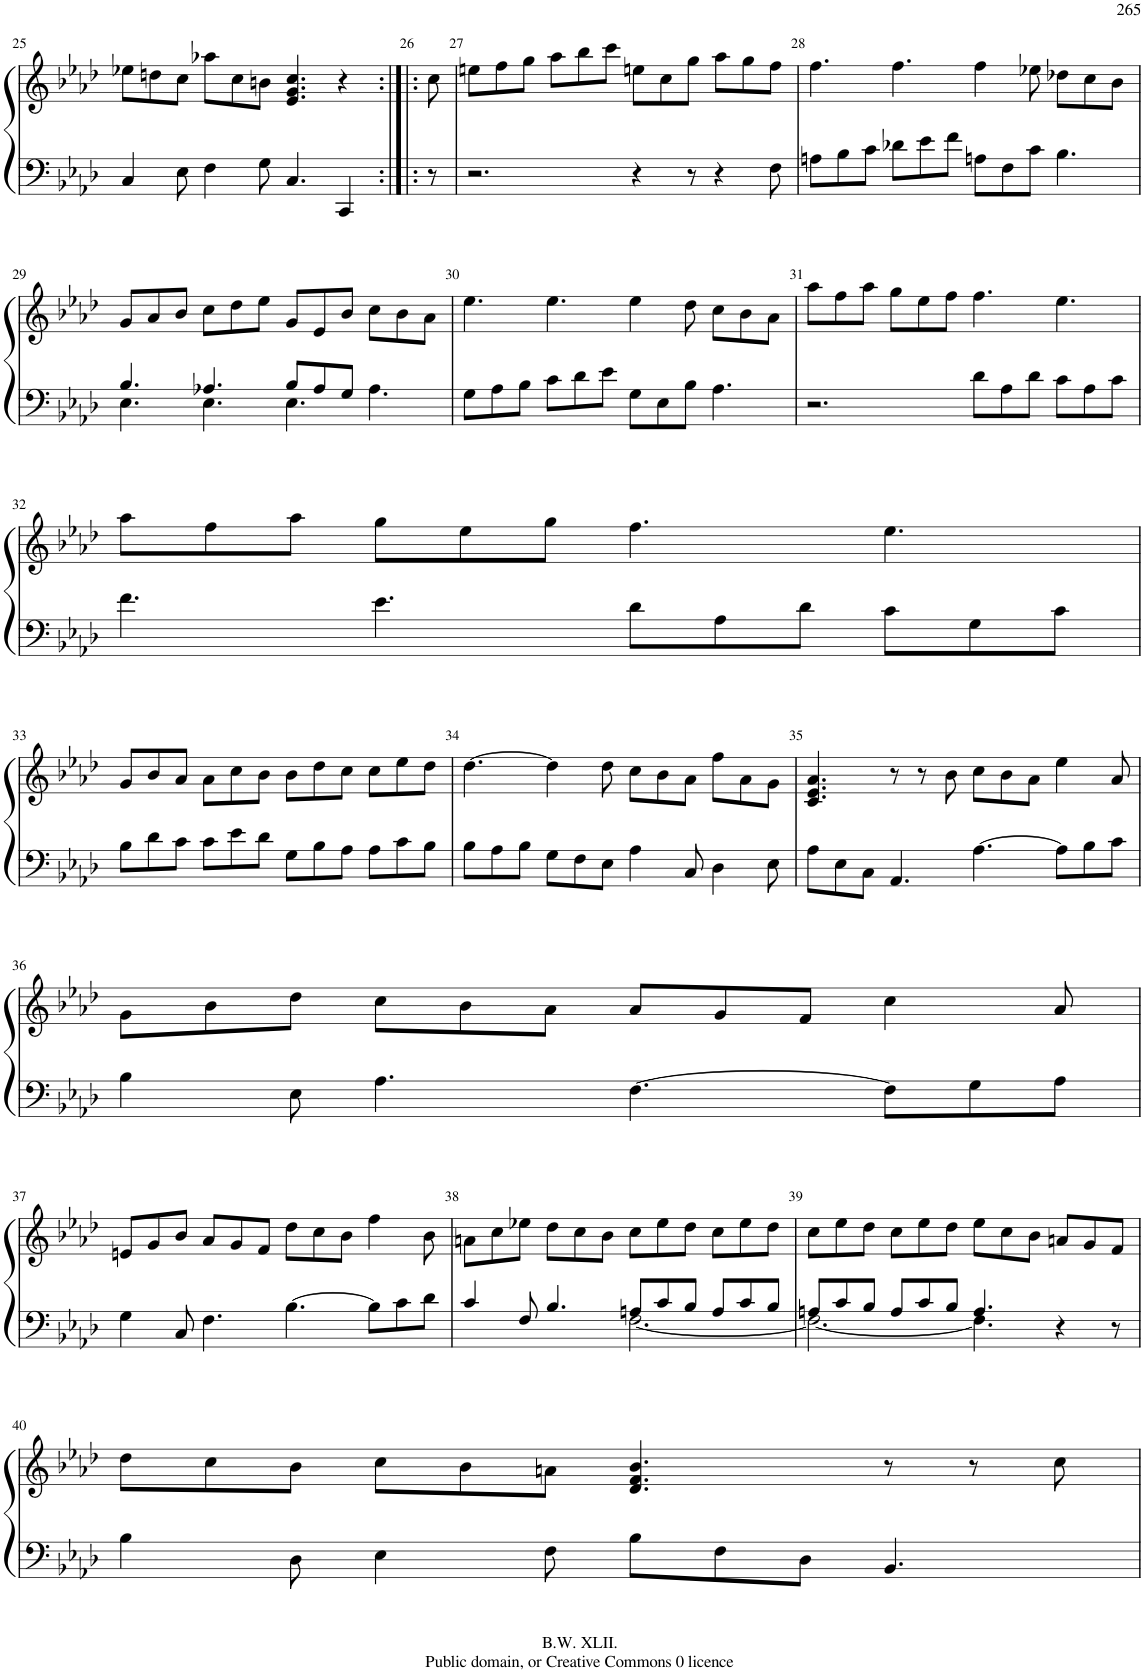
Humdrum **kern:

**kern	**kern
*part1	*part1
*staff2	*staff1
*I"Piano	*
*I'Pno.	*
!!LO:PB:g=z
*clefF4	*clefG2
*k[b-e-a-d-]	*k[b-e-a-d-]
*M12/8	*M12/8
=25	=25
4C/	8ee-X\L
.	8ddn\
8E-\	8cc\J
4F\	8aa-X\L
.	8cc\
8G\	8bn\J
4.C/	4.e-/ 4.g/ 4.cc/
4CC/	4r
=26:|!|:	=26:|!|:
8r	8cc\
=27	=27
2.r	8een\L
.	8ff\
.	8gg\J
.	8aa-\L
.	8bb-\
.	8ccc\J
4r	8een\L
.	8cc\
8r	8gg\J
4r	8aa-\L
.	8gg\
8F\	8ff\J
=28	=28
8An\L	4.ff\
8B-\	.
8c\J	.
8d-X\L	4.ff\
8e-\	.
8f\J	.
8An\L	4ff\
8F\	.
8c\J	8ee-X\
4.B-\	8dd-X\L
.	8cc\
.	8b-\J
!!LO:LB:g=z
=29	=29
*^	*
4.B-/	4.E-\	8g/L
.	.	8a-/
.	.	8b-/J
4.A-X/	4.E-\	8cc\L
.	.	8dd-\
.	.	8ee-\J
8B-/L	4.E-\	8g/L
8A-/	.	8e-/
8G/J	.	8b-/J
4.ryy	4.A-\	8cc\L
.	.	8b-\
.	.	8a-\J
*v	*v	*
=30	=30
8G\L	4.ee-\
8A-\	.
8B-\J	.
8c\L	4.ee-\
8d-\	.
8e-\J	.
8G\L	4ee-\
8E-\	.
8B-\J	8dd-\
4.A-\	8cc\L
.	8b-\
.	8a-\J
=31	=31
2.r	8aa-\L
.	8ff\
.	8aa-\J
.	8gg\L
.	8ee-\
.	8ff\J
8d-\L	4.ff\
8A-\	.
8d-\J	.
8c\L	4.ee-\
8A-\	.
8c\J	.
!!LO:LB:g=z
=32	=32
4.f\	8aa-\L
.	8ff\
.	8aa-\J
4.e-\	8gg\L
.	8ee-\
.	8gg\J
8d-\L	4.ff\
8A-\	.
8d-\J	.
8c\L	4.ee-\
8G\	.
8c\J	.
!!LO:LB:g=z
=33	=33
8B-\L	8g/L
8d-\	8b-/
8c\J	8a-/J
8c\L	8a-\L
8e-\	8cc\
8d-\J	8b-\J
8G\L	8b-\L
8B-\	8dd-\
8A-\J	8cc\J
8A-\L	8cc\L
8c\	8ee-\
8B-\J	8dd-\J
=34	=34
8B-\L	[4.dd-\
8A-\	.
8B-\J	.
8G\L	4dd-\]
8F\	.
8E-\J	8dd-\
4A-\	8cc\L
.	8b-\
8C/	8a-\J
4D-\	8ff\L
.	8a-\
8E-\	8g\J
=35	=35
8A-\L	4.c/ 4.e-/ 4.a-/
8E-\	.
8C\J	.
4.AA-/	8r
.	8r
.	8b-\
[4.A-\	8cc\L
.	8b-\
.	8a-\J
8A-\L]	4ee-\
8B-\	.
8c\J	8a-/
!!LO:LB:g=z
=36	=36
4B-\	8g\L
.	8b-\
8E-\	8dd-\J
4.A-\	8cc\L
.	8b-\
.	8a-\J
[4.F\	8a-/L
.	8g/
.	8f/J
8F\L]	4cc\
8G\	.
8A-\J	8a-/
!!LO:LB:g=z
=37	=37
4G\	8en/L
.	8g/
8C/	8b-/J
4.F\	8a-/L
.	8g/
.	8f/J
[4.B-\	8dd-\L
.	8cc\
.	8b-\J
8B-\L]	4ff\
8c\	.
8d-\J	8b-\
=38	=38
*^	*
4c/	2.ryy	8an\L
.	.	8cc\
8F/	.	8ee-X\J
4.B-/	.	8dd-\L
.	.	8cc\
.	.	8b-\J
8An/L	[2.F\	8cc\L
8c/	.	8ee-\
8B-/J	.	8dd-\J
8A/L	.	8cc\L
8c/	.	8ee-\
8B-/J	.	8dd-\J
=39	=39	=39
8An/L	2.F\_	8cc\L
8c/	.	8ee-\
8B-/J	.	8dd-\J
8A/L	.	8cc\L
8c/	.	8ee-\
8B-/J	.	8dd-\J
4.A/	4.F\]	8ee-\L
.	.	8cc\
.	.	8b-\J
4r	4.ryy	8an/L
.	.	8g/
8r	.	8f/J
*v	*v	*
!!LO:LB:g=z
=40	=40
4B-\	8dd-\L
.	8cc\
8D-\	8b-\J
4E-\	8cc\L
.	8b-\
8F\	8an\J
8B-\L	4.d-/ 4.f/ 4.b-/
8F\	.
8D-\J	.
4.BB-/	8r
.	8r
.	8cc\
=	=
*-	*-
